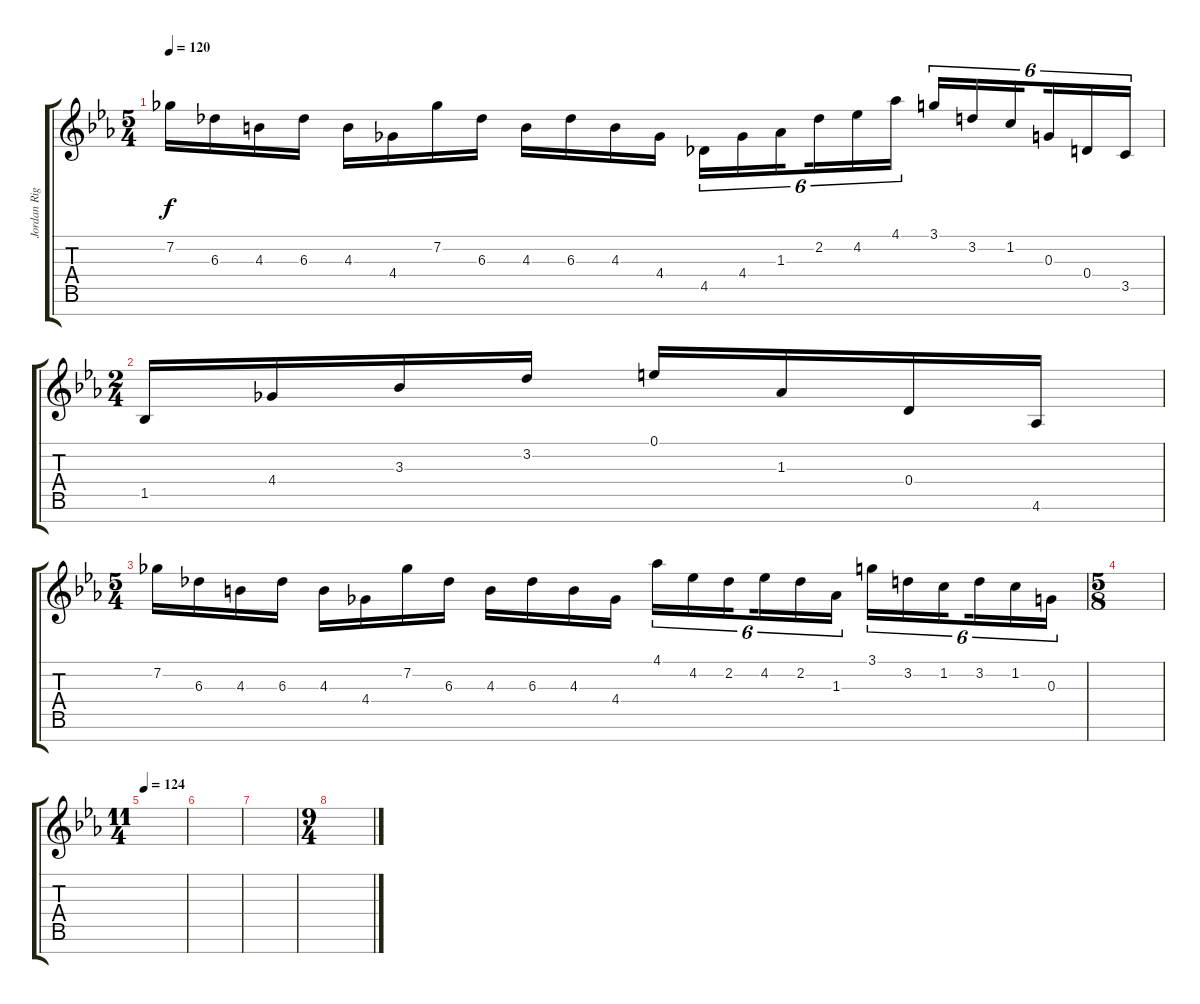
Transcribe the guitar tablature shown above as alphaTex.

\track ("Jordan Right Hand" "Jordan Rig") {instrument fx1rain}
\staff {score tabs}
\tuning (E5 B4 G4 D4 A3 E3 B2) {hide}
\ts (5 4)
\tempo 120
\clef g2
\ks eb
7.2.16{dy f} 6.3.16 4.3.16 6.3.16 4.3.16 4.4.16 7.2.16 6.3.16 4.3.16 6.3.16 4.3.16 4.4.16 4.5.16{tu (6 4)} 4.4.16{tu (6 4)} 1.3.16{tu (6 4) beam splitsecondary} 2.2.16{tu (6 4)} 4.2.16{tu (6 4)} 4.1.16{tu (6 4)} 3.1.16{tu (6 4)} 3.2.16{tu (6 4)} 1.2.16{tu (6 4) beam splitsecondary} 0.3.16{tu (6 4)} 0.4.16{tu (6 4)} 3.5.16{tu (6 4)} |
\ts (2 4)
1.5.16 4.4.16 3.3.16 3.2.16 0.1.16 1.3.16 0.4.16 4.6.16 |
\ts (5 4)
7.2.16 6.3.16 4.3.16 6.3.16 4.3.16 4.4.16 7.2.16 6.3.16 4.3.16 6.3.16 4.3.16 4.4.16 4.1.16{tu (6 4)} 4.2.16{tu (6 4)} 2.2.16{tu (6 4) beam splitsecondary} 4.2.16{tu (6 4)} 2.2.16{tu (6 4)} 1.3.16{tu (6 4)} 3.1.16{tu (6 4)} 3.2.16{tu (6 4)} 1.2.16{tu (6 4) beam splitsecondary} 3.2.16{tu (6 4)} 1.2.16{tu (6 4)} 0.3.16{tu (6 4)} |
\ts (5 8)
|
\ts (11 4)
\tempo 124
|
|
|
\ts (9 4)
